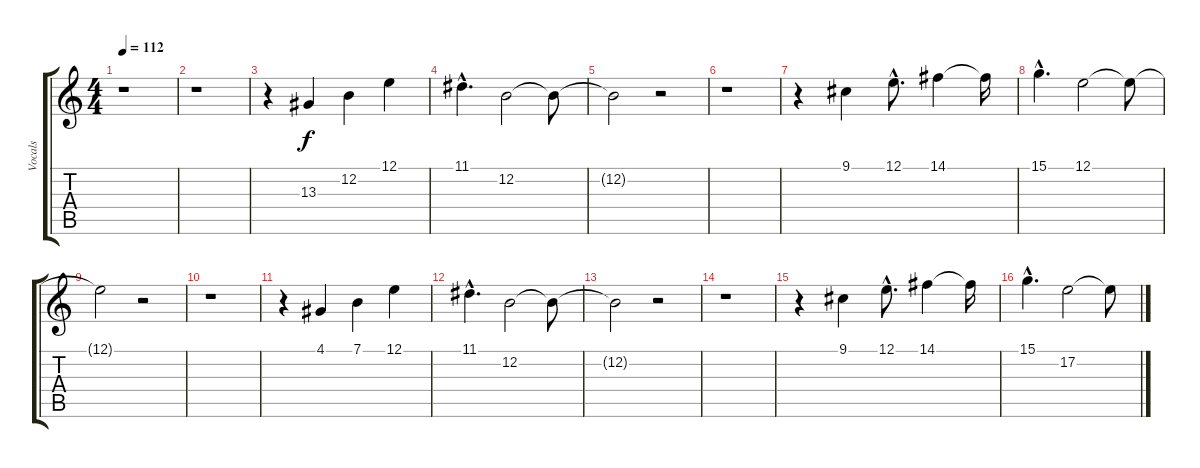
\track ("Vocals" "Vocals") {instrument panflute}
\staff {score tabs}
\tuning (E4 B3 G3 D3 A2 E2) {hide}
\ts (4 4)
\tempo 112
\clef g2
\ks c
r.1{dy f} |
r.1 |
r.4 13.3.4 12.2.4 12.1.4 |
11.1{hac}.4{d} 12.2.2 12.2{t}.8 |
12.2{t}.2 r.2 |
r.1 |
r.4 9.1.4 12.1{hac}.8{d} 14.1.4 14.1{t}.16 |
15.1{hac}.4{d} 12.1.2 12.1{t}.8 |
12.1{t}.2 r.2 |
r.1 |
r.4 4.1.4 7.1.4 12.1.4 |
11.1{hac}.4{d} 12.2.2 12.2{t}.8 |
12.2{t}.2 r.2 |
r.1 |
r.4 9.1.4 12.1{hac}.8{d} 14.1.4 14.1{t}.16 |
15.1{hac}.4{d} 17.2.2 17.2{t}.8
